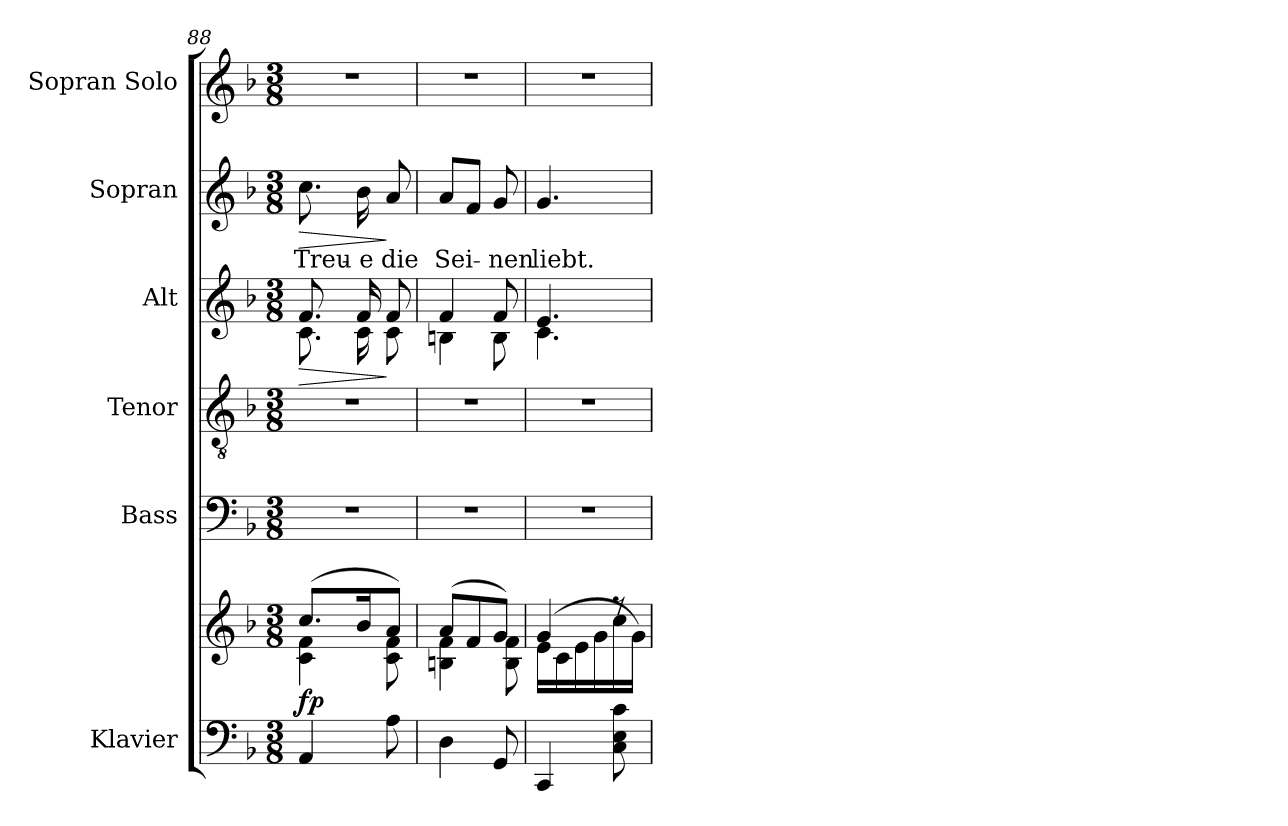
**kern	**kern	**dynam	**kern	**kern	**kern	**dynam	**kern	**text	**dynam	**kern
*part6	*part6	*part6	*part5	*part4	*part3	*part3	*part2	*part2	*part2	*part1
*staff7	*staff6	*staff6/7	*staff5	*staff4	*staff3	*staff3	*staff2	*staff2	*staff2	*staff1
*I"Klavier	*	*	*I"Bass	*I"Tenor	*I"Alt	*	*I"Sopran	*	*	*I"Sopran Solo
*	*	*	*I'B	*I'T	*I'A	*	*I'S	*	*	*
!!LO:LB:g=z
*clefF4	*clefG2	*	*clefF4	*clefGv2	*clefG2	*	*clefG2	*	*	*clefG2
*k[b-]	*k[b-]	*	*k[b-]	*k[b-]	*k[b-]	*	*k[b-]	*	*	*k[b-]
*M3/8	*M3/8	*	*M3/8	*M3/8	*M3/8	*	*M3/8	*	*	*M3/8
=88	=88	=88	=88	=88	=88	=88	=88	=88	=88	=88
*	*^	*	*	*	*	*	*	*	*	*
!	!	!	!LO:DY:a=2	!	!	!	!LO:HP:b	!	!LO:LY:b	!LO:HP:b	!
*	*	*	*	*	*	*^	*	*	*	*	*
4AA/	(8.cc/L	4c\ 4f\	fp	4.r	4.r	8.f/	8.c\	>	8.cc\	Treu-	>	4.r
!	!	!	!	!	!	!	!	!	!	!LO:LY:b	!	!
.	16b-/K	.	.	.	.	16f/	16c\	.	16b-\	-e	.	.
!	!	!	!	!	!	!	!	!	!	!LO:LY:b	!	!
8A\	8a/J)	8c\ 8f\	.	.	.	8f/	8c\	]	8a/	die	]	.
=89	=89	=89	=89	=89	=89	=89	=89	=89	=89	=89	=89	=89
!	!	!	!	!	!	!	!	!	!	!LO:LY:b	!	!
4D\	(8a/L	4Bn\ 4f\	.	4.r	4.r	4f/	4Bn\	.	8a/L	Sei-	.	4.r
.	8f/	.	.	.	.	.	.	.	8f/J	.	.	.
!	!	!	!	!	!	!	!	!	!	!LO:LY:b	!	!
8GG/	8g/J)	8B\ 8f\	.	.	.	8f/	8B\	.	8g/	-nen	.	.
=90	=90	=90	=90	=90	=90	=90	=90	=90	=90	=90	=90	=90
!	!	!	!	!	!	!	!	!	!	!LO:LY:b	!	!
4CC/	(4g/	16e\LL	.	4.r	4.r	4.e/	4.c\	.	4.g/	liebt.	.	4.r
.	.	16c\	.	.	.	.	.	.	.	.	.	.
.	.	16e\	.	.	.	.	.	.	.	.	.	.
.	.	16g\	.	.	.	.	.	.	.	.	.	.
8C\ 8E\ 8c\	8rff	16cc\	.	.	.	.	.	.	.	.	.	.
.	.	16g\JJ)	.	.	.	.	.	.	.	.	.	.
*	*v	*v	*	*	*	*v	*v	*	*	*	*	*
=	=	=	=	=	=	=	=	=	=	=
*-	*-	*-	*-	*-	*-	*-	*-	*-	*-	*-
